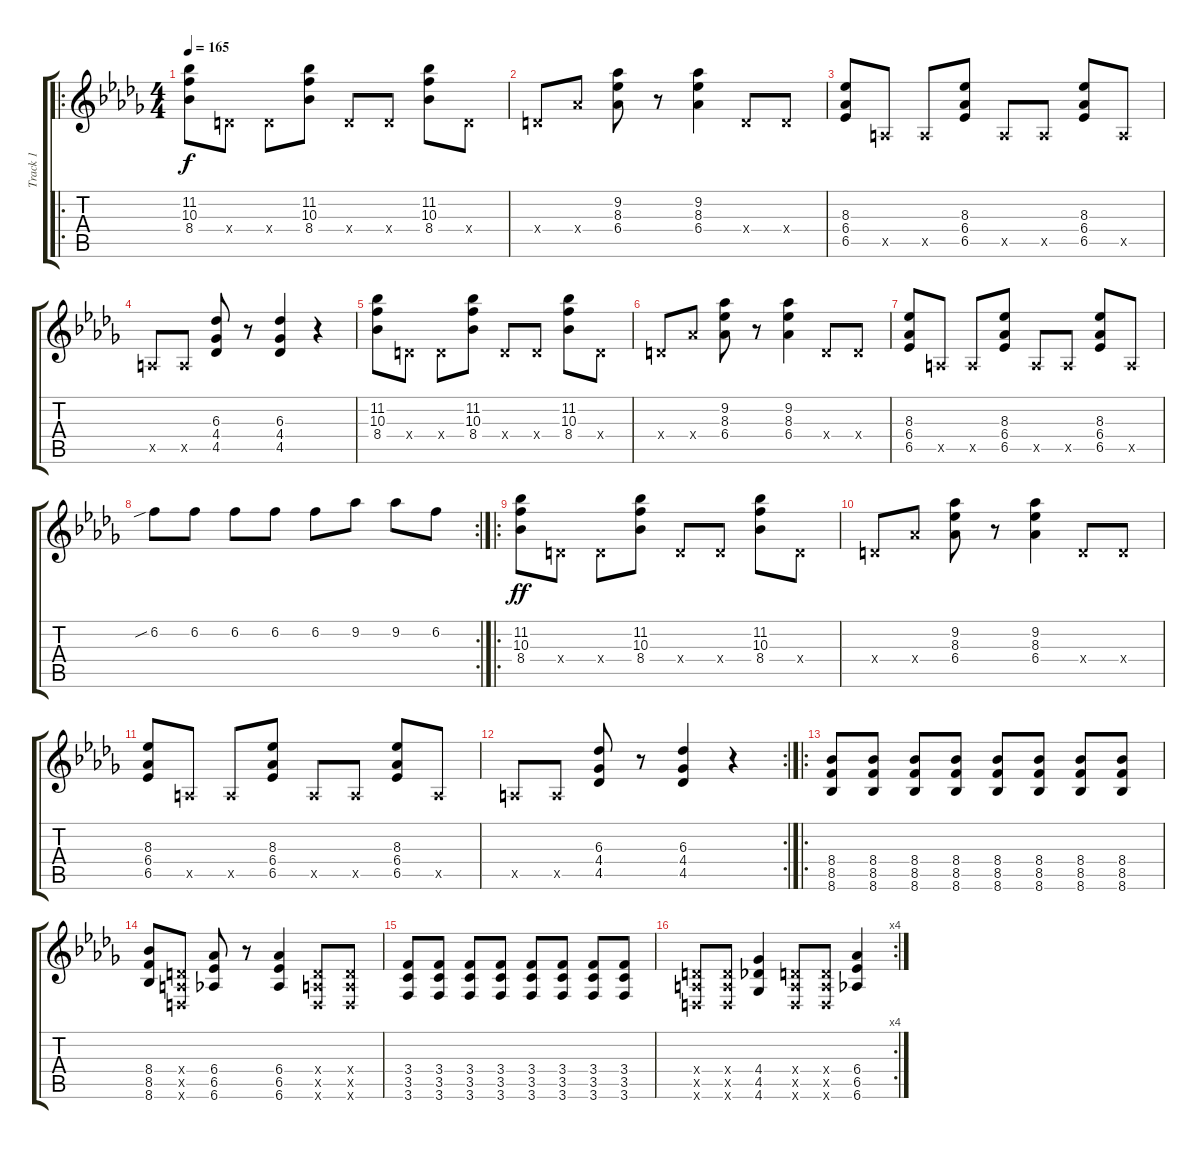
\track ("Track 1" "Track 1") {instrument distortionguitar}
\staff {score tabs}
\tuning (E4 B3 G3 D3 A2 D2) {hide}
\ro
\ts (4 4)
\tempo 165
\clef g2
\ks db
(11.2 10.3 8.4).8{dy f} 0.4{x}.8 0.4{x}.8 (11.2 10.3 8.4).8 0.4{x}.8 0.4{x}.8 (11.2 10.3 8.4).8 0.4{x}.8 |
0.4{x}.8 6.4{x}.8 (9.2 8.3 6.4).8 r.8 (9.2 8.3 6.4).4 0.4{x}.8 0.4{x}.8 |
(8.3 6.4 6.5).8 0.5{x}.8 0.5{x}.8 (8.3 6.4 6.5).8 0.5{x}.8 0.5{x}.8 (8.3 6.4 6.5).8 0.5{x}.8 |
0.5{x}.8 0.5{x}.8 (6.3 4.4 4.5).8 r.8 (6.3 4.4 4.5).4 r.4 |
(11.2 10.3 8.4).8 0.4{x}.8 0.4{x}.8 (11.2 10.3 8.4).8 0.4{x}.8 0.4{x}.8 (11.2 10.3 8.4).8 0.4{x}.8 |
0.4{x}.8 6.4{x}.8 (9.2 8.3 6.4).8 r.8 (9.2 8.3 6.4).4 0.4{x}.8 0.4{x}.8 |
(8.3 6.4 6.5).8 0.5{x}.8 0.5{x}.8 (8.3 6.4 6.5).8 0.5{x}.8 0.5{x}.8 (8.3 6.4 6.5).8 0.5{x}.8 |
\rc 2
6.2{sib}.8 6.2.8 6.2.8 6.2.8 6.2.8 9.2.8 9.2.8 6.2.8 |
\ro
(11.2 10.3 8.4).8{dy ff} 0.4{x}.8 0.4{x}.8 (11.2 10.3 8.4).8 0.4{x}.8 0.4{x}.8 (11.2 10.3 8.4).8 0.4{x}.8 |
0.4{x}.8 6.4{x}.8 (9.2 8.3 6.4).8 r.8 (9.2 8.3 6.4).4 0.4{x}.8 0.4{x}.8 |
(8.3 6.4 6.5).8 0.5{x}.8 0.5{x}.8 (8.3 6.4 6.5).8 0.5{x}.8 0.5{x}.8 (8.3 6.4 6.5).8 0.5{x}.8 |
\rc 2
0.5{x}.8 0.5{x}.8 (6.3 4.4 4.5).8 r.8 (6.3 4.4 4.5).4 r.4 |
\ro
(8.4 8.5 8.6).8 (8.4 8.5 8.6).8 (8.4 8.5 8.6).8 (8.4 8.5 8.6).8 (8.4 8.5 8.6).8 (8.4 8.5 8.6).8 (8.4 8.5 8.6).8 (8.4 8.5 8.6).8 |
(8.4 8.5 8.6).8 (0.4{x} 0.5{x} 0.6{x}).8 (6.4 6.5 6.6).8 r.8 (6.4 6.5 6.6).4 (0.4{x} 0.5{x} 0.6{x}).8 (0.4{x} 0.5{x} 0.6{x}).8 |
(3.4 3.5 3.6).8 (3.4 3.5 3.6).8 (3.4 3.5 3.6).8 (3.4 3.5 3.6).8 (3.4 3.5 3.6).8 (3.4 3.5 3.6).8 (3.4 3.5 3.6).8 (3.4 3.5 3.6).8 |
\rc 4
(0.4{x} 0.5{x} 0.6{x}).8 (0.4{x} 0.5{x} 0.6{x}).8 (4.4 4.5 4.6).4 (0.4{x} 0.5{x} 0.6{x}).8 (0.4{x} 0.5{x} 0.6{x}).8 (6.4 6.5 6.6).4
